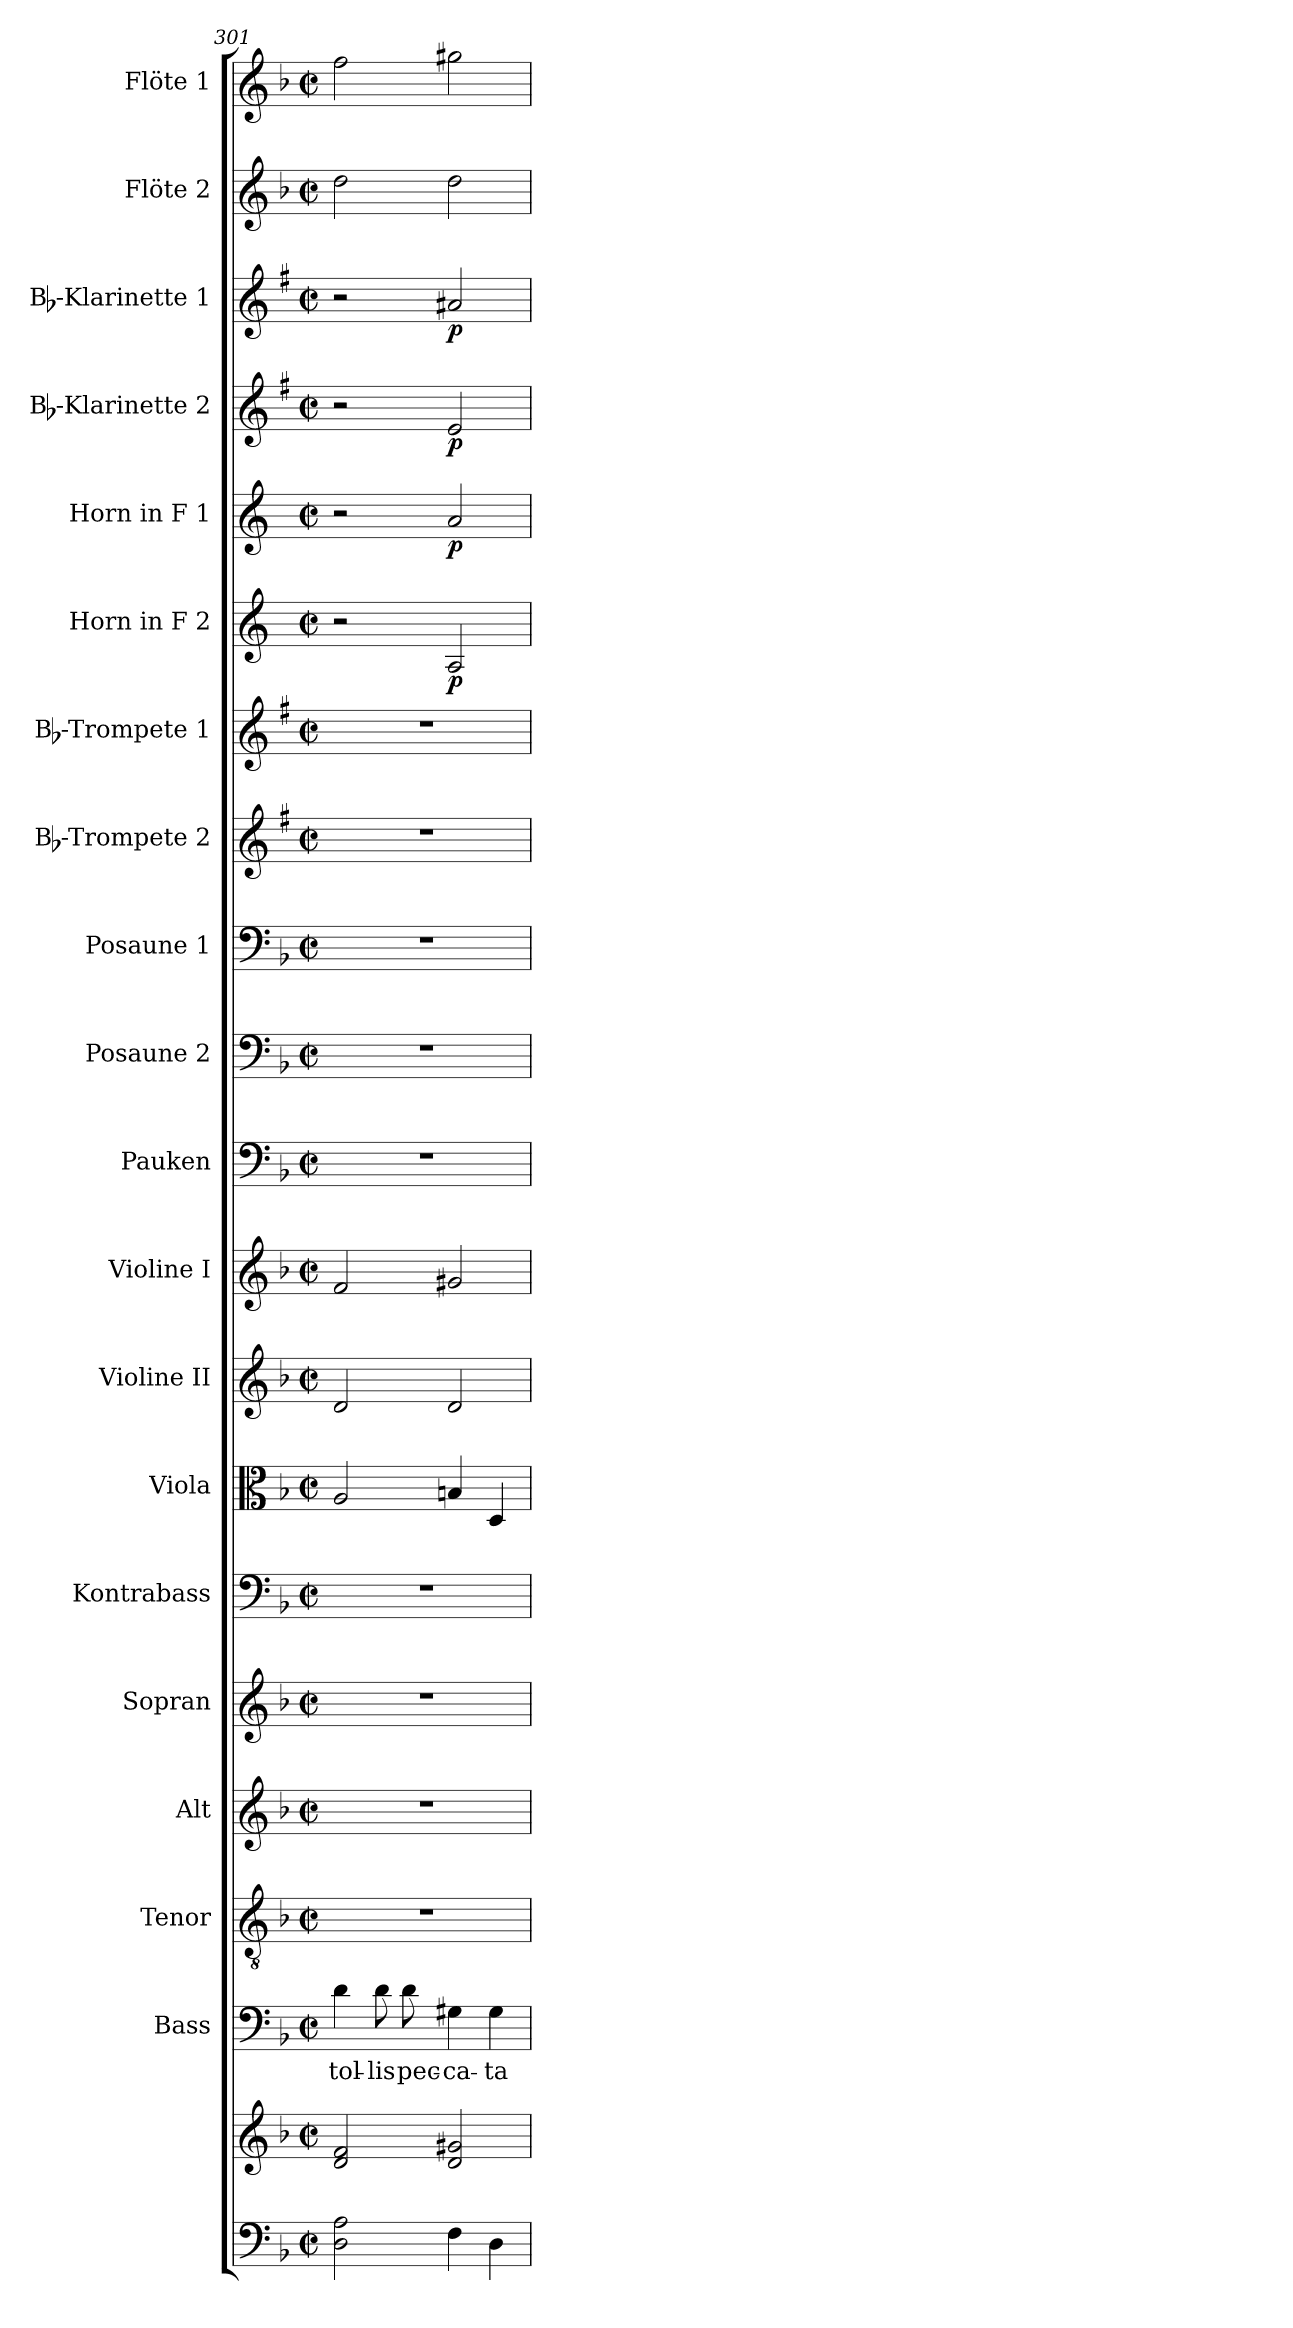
**kern	**kern	**kern	**text	**kern	**kern	**kern	**kern	**kern	**kern	**kern	**kern	**kern	**kern	**kern	**kern	**kern	**dynam	**kern	**dynam	**kern	**dynam	**kern	**dynam	**kern	**kern
*part20	*part20	*part19	*part19	*part18	*part17	*part16	*part15	*part14	*part13	*part12	*part11	*part10	*part9	*part8	*part7	*part6	*part6	*part5	*part5	*part4	*part4	*part3	*part3	*part2	*part1
*staff21	*staff20	*staff19	*staff19	*staff18	*staff17	*staff16	*staff15	*staff14	*staff13	*staff12	*staff11	*staff10	*staff9	*staff8	*staff7	*staff6	*staff6	*staff5	*staff5	*staff4	*staff4	*staff3	*staff3	*staff2	*staff1
*	*	*I"Bass	*	*I"Tenor	*I"Alt	*I"Sopran	*I"Kontrabass	*I"Viola	*I"Violine II	*I"Violine I	*I"Pauken	*I"Posaune 2	*I"Posaune 1	*I"Bb-Trompete 2	*I"Bb-Trompete 1	*I"Horn in F 2	*	*I"Horn in F 1	*	*I"Bb-Klarinette 2	*	*I"Bb-Klarinette 1	*	*I"Flöte 2	*I"Flöte 1
*	*	*I'B.	*	*I'T.	*I'A.	*I'S.	*I'Kb.	*I'Vla.	*I'Vl. II	*I'Vl. I	*I'Pk.	*I'Pos. 2	*I'Pos. 1	*I'Bb Trp. 2	*I'Bb Trp. 1	*	*	*	*	*I'Bb Kl. 2	*	*I'Bb Kl. 1	*	*I'Fl. 2	*I'Fl. 1
*clefF4	*clefG2	*clefF4	*	*clefGv2	*clefG2	*clefG2	*clefF4	*clefC3	*clefG2	*clefG2	*clefF4	*clefF4	*clefF4	*clefG2	*clefG2	*clefG2	*	*clefG2	*	*clefG2	*	*clefG2	*	*clefG2	*clefG2
*	*	*	*	*	*	*	*ITrd7c12	*	*	*	*	*	*	*ITrd1c2	*ITrd1c2	*ITrd4c7	*	*ITrd4c7	*	*ITrd1c2	*	*ITrd1c2	*	*	*
*k[b-]	*k[b-]	*k[b-]	*	*k[b-]	*k[b-]	*k[b-]	*k[b-]	*k[b-]	*k[b-]	*k[b-]	*k[b-]	*k[b-]	*k[b-]	*k[b-]	*k[b-]	*k[b-]	*	*k[b-]	*	*k[b-]	*	*k[b-]	*	*k[b-]	*k[b-]
*F:	*F:	*F:	*	*F:	*F:	*F:	*F:	*F:	*F:	*F:	*F:	*F:	*F:	*F:	*F:	*F:	*	*F:	*	*F:	*	*F:	*	*F:	*F:
*M2/2	*M2/2	*M2/2	*	*M2/2	*M2/2	*M2/2	*M2/2	*M2/2	*M2/2	*M2/2	*M2/2	*M2/2	*M2/2	*M2/2	*M2/2	*M2/2	*	*M2/2	*	*M2/2	*	*M2/2	*	*M2/2	*M2/2
*met(c|)	*met(c|)	*met(c|)	*	*met(c|)	*met(c|)	*met(c|)	*met(c|)	*met(c|)	*met(c|)	*met(c|)	*met(c|)	*met(c|)	*met(c|)	*met(c|)	*met(c|)	*met(c|)	*	*met(c|)	*	*met(c|)	*	*met(c|)	*	*met(c|)	*met(c|)
=301	=301	=301	=301	=301	=301	=301	=301	=301	=301	=301	=301	=301	=301	=301	=301	=301	=301	=301	=301	=301	=301	=301	=301	=301	=301
!	!	!	!LO:LY:b	!	!	!	!	!	!	!	!	!	!	!	!	!	!	!	!	!	!	!	!	!	!
2D\ 2A\	2d/ 2f/	4d\	tol-	1r	1r	1r	1r	2A/	2d/	2f/	1r	1r	1r	1r	1r	2r	.	2r	.	2r	.	2r	.	2dd\	2ff\
!	!	!	!LO:LY:b	!	!	!	!	!	!	!	!	!	!	!	!	!	!	!	!	!	!	!	!	!	!
.	.	8d\	-lis	.	.	.	.	.	.	.	.	.	.	.	.	.	.	.	.	.	.	.	.	.	.
!	!	!	!LO:LY:b	!	!	!	!	!	!	!	!	!	!	!	!	!	!	!	!	!	!	!	!	!	!
.	.	8d\	pec-	.	.	.	.	.	.	.	.	.	.	.	.	.	.	.	.	.	.	.	.	.	.
!	!	!	!LO:LY:b	!	!	!	!	!	!	!	!	!	!	!	!	!	!LO:DY:b	!	!LO:DY:b	!	!LO:DY:b	!	!LO:DY:b	!	!
4F\	2d/ 2g#X/	4G#X\	-ca-	.	.	.	.	4Bn/	2d/	2g#X/	.	.	.	.	.	2D/	p	2d/	p	2d/	p	2g#X/	p	2dd\	2gg#X\
!	!	!	!LO:LY:b	!	!	!	!	!	!	!	!	!	!	!	!	!	!	!	!	!	!	!	!	!	!
4D\	.	4G#\	-ta	.	.	.	.	4D/	.	.	.	.	.	.	.	.	.	.	.	.	.	.	.	.	.
=	=	=	=	=	=	=	=	=	=	=	=	=	=	=	=	=	=	=	=	=	=	=	=	=	=
*-	*-	*-	*-	*-	*-	*-	*-	*-	*-	*-	*-	*-	*-	*-	*-	*-	*-	*-	*-	*-	*-	*-	*-	*-	*-
